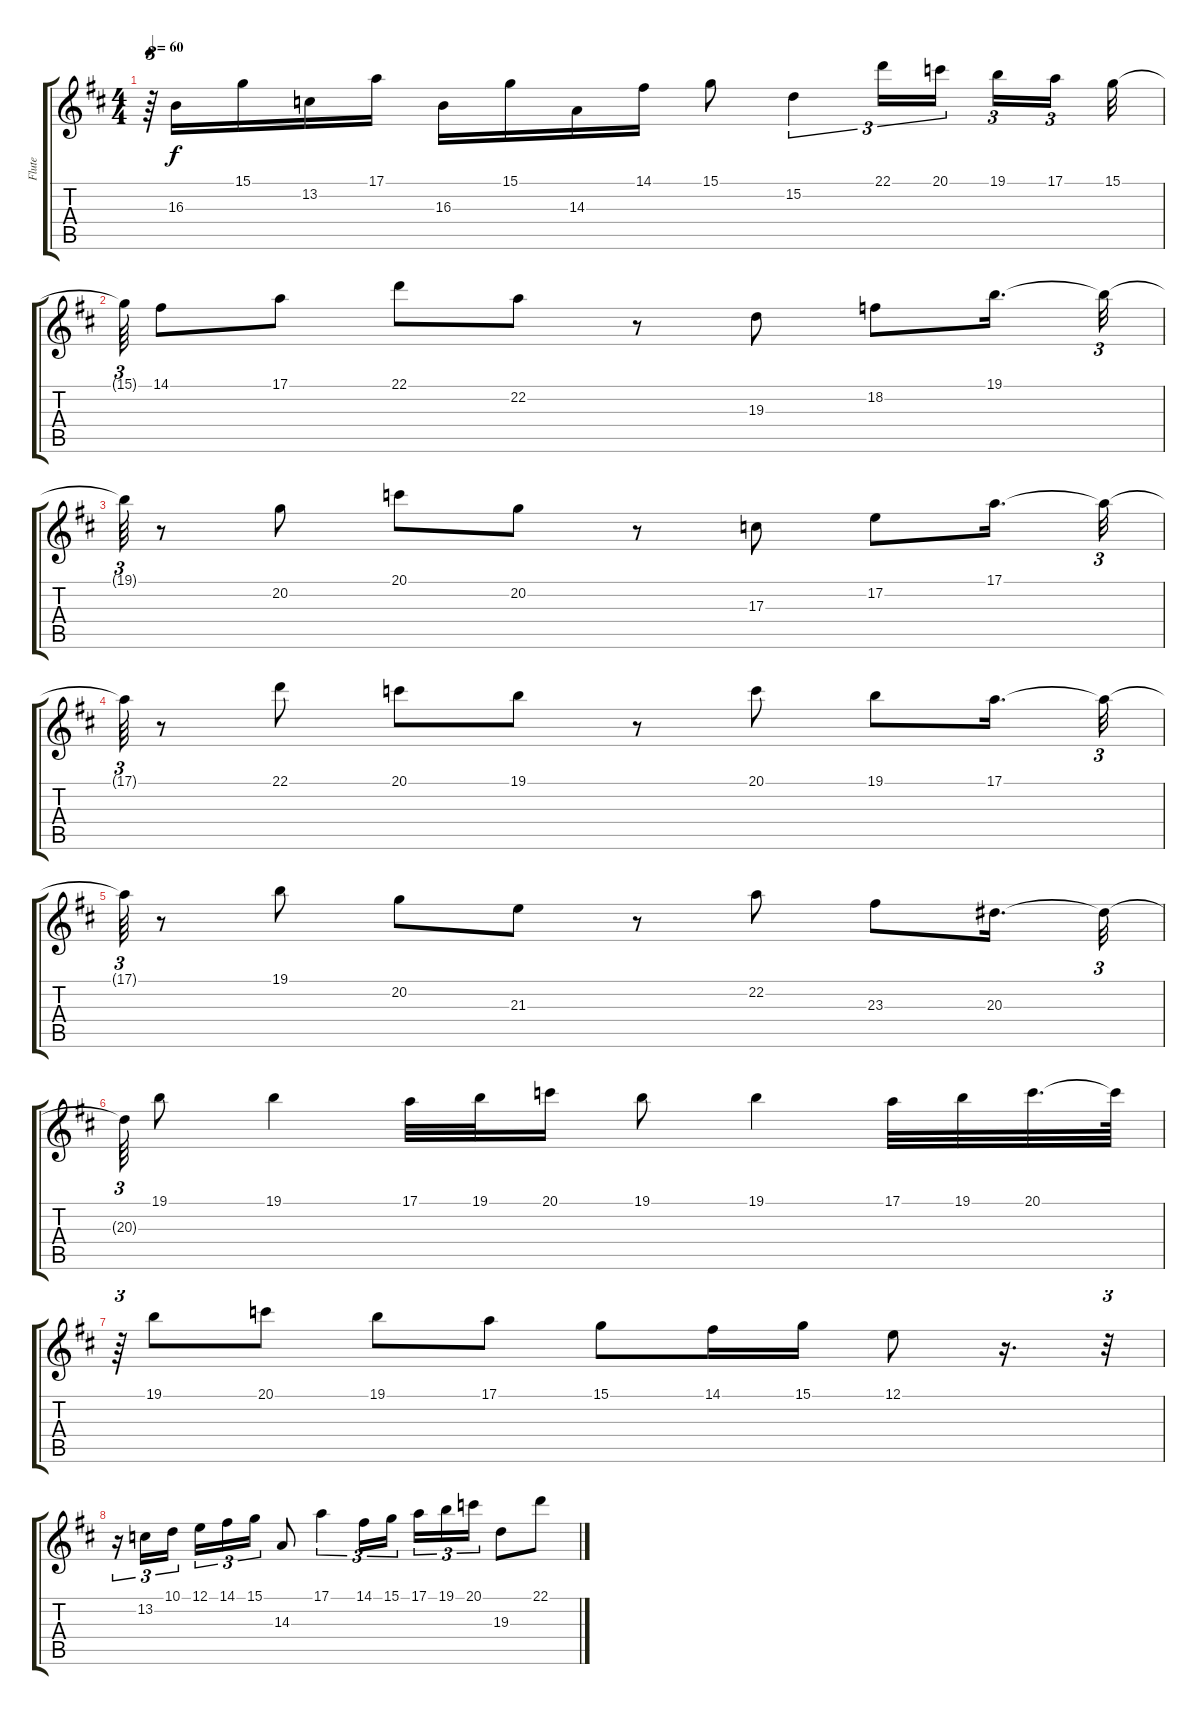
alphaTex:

\track ("Flute" "Flute") {instrument flute}
\staff {score tabs}
\tuning (E4 B3 G3 D3 A2 E2) {hide}
\ts (4 4)
\tempo 60
\clef g2
\ks bminor
r.64{tu (3 2) dy f} 16.3.16 15.1.16 13.2.16 17.1.16 16.3.16 15.1.16 14.3.16 14.1.16 15.1.8 15.2.4{tu (3 2)} 22.1.16{tu (3 2)} 20.1.16{tu (3 2) beam splitsecondary} 19.1.16{tu (3 2)} 17.1.16{tu (3 2) beam splitsecondary} 15.1.32 |
15.1{t}.64{tu (3 2)} 14.1.8 17.1.8 22.1.8 22.2.8 r.8 19.3.8 18.2.8 19.1.16{d} 19.1{t}.32{tu (3 2)} |
19.1{t}.64{tu (3 2)} r.8 20.2.8 20.1.8 20.2.8 r.8 17.3.8 17.2.8 17.1.16{d} 17.1{t}.32{tu (3 2)} |
17.1{t}.64{tu (3 2)} r.8 22.1.8 20.1.8 19.1.8 r.8 20.1.8 19.1.8 17.1.16{d} 17.1{t}.32{tu (3 2)} |
17.1{t}.64{tu (3 2)} r.8 19.1.8 20.2.8 21.3.8 r.8 22.2.8 23.3.8 20.3.16{d} 20.3{t}.32{tu (3 2)} |
20.3{t}.64{tu (3 2)} 19.1.8 19.1.4 17.1.32 19.1.32 20.1.16 19.1.8 19.1.4 17.1.32 19.1.32 20.1.32{d} 20.1{t}.64 |
r.64{tu (3 2)} 19.1.8 20.1.8 19.1.8 17.1.8 15.1.8 14.1.16 15.1.16 12.1.8 r.16{d} r.32{tu (3 2)} |
r.16{tu (3 2)} 13.2.16{tu (3 2)} 10.1.16{tu (3 2) beam splitsecondary} 12.1.16{tu (3 2)} 14.1.16{tu (3 2)} 15.1.16{tu (3 2)} 14.3.8 17.1.4{tu (3 2)} 14.1.16{tu (3 2)} 15.1.16{tu (3 2) beam splitsecondary} 17.1.16{tu (3 2)} 19.1.16{tu (3 2)} 20.1.16{tu (3 2)} 19.3.8 22.1.8
